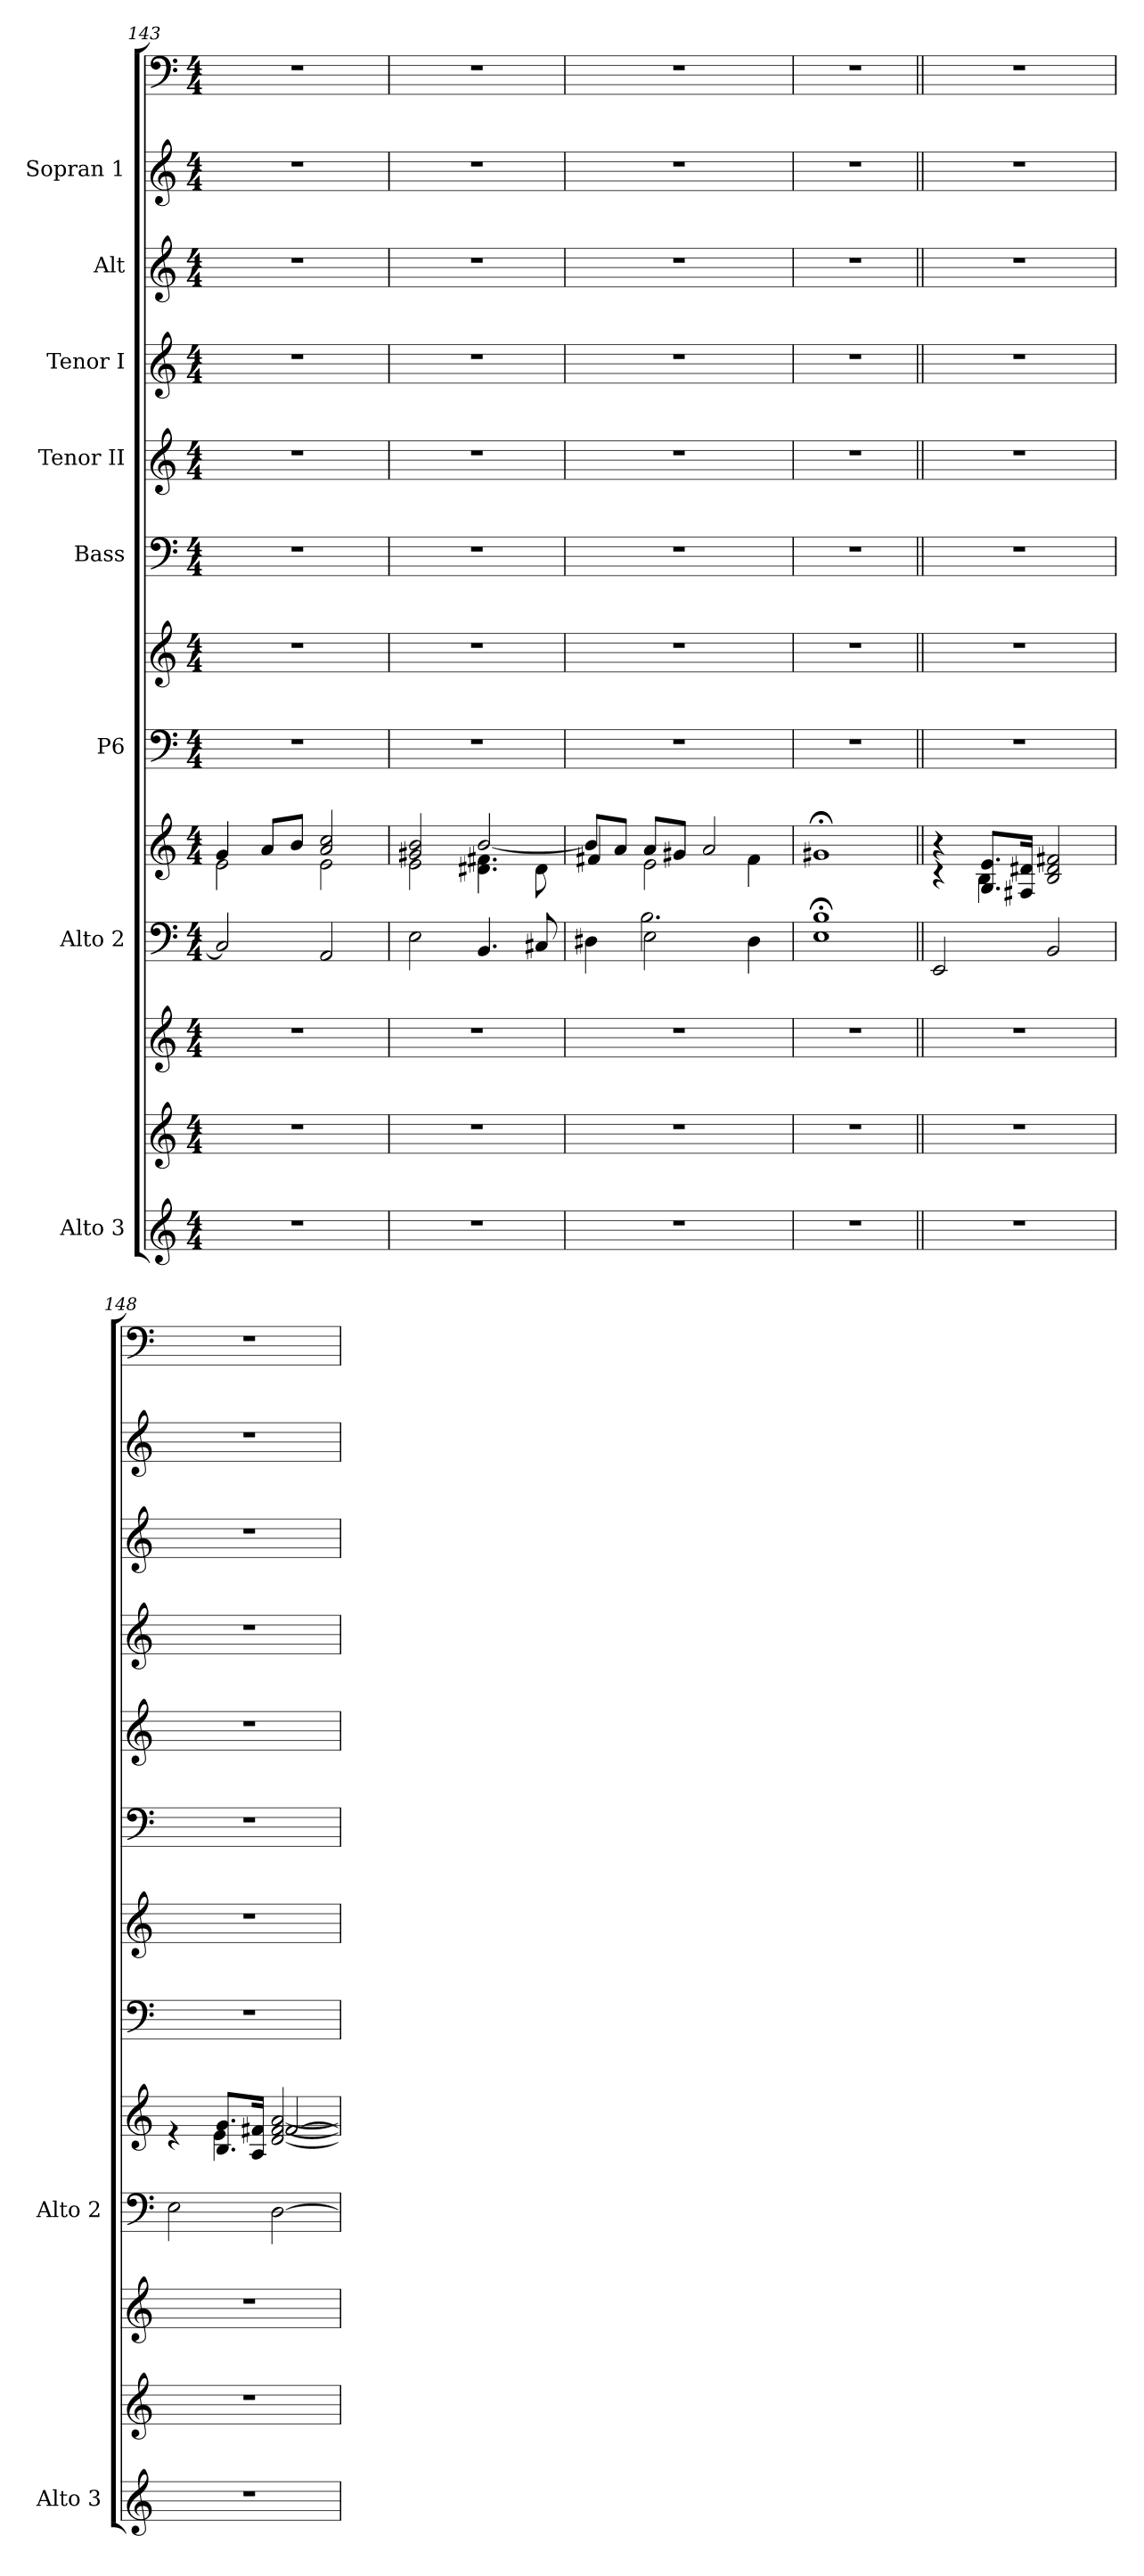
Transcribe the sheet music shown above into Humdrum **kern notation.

**kern	**kern	**kern	**kern	**kern	**kern	**kern	**kern	**kern	**kern	**kern	**kern	**kern
*part11	*part10	*part9	*part8	*part8	*part7	*part7	*part6	*part5	*part4	*part3	*part2	*part1
*staff13	*staff12	*staff11	*staff10	*staff9	*staff8	*staff7	*staff6	*staff5	*staff4	*staff3	*staff2	*staff1
*I"Alto 3	*	*	*I"Alto 2	*	*I"P6	*	*I"Bass	*I"Tenor II	*I"Tenor I	*I"Alt	*I"Sopran 1	*
*I'Alto 3	*	*	*I'Alto 2	*	*	*	*	*	*	*	*	*
*clefG2	*clefG2	*clefG2	*clefF4	*clefG2	*clefF4	*clefG2	*clefF4	*clefG2	*clefG2	*clefG2	*clefG2	*clefF4
*	*ITrd7c12	*ITrd7c12	*	*	*	*	*	*ITrd7c12	*ITrd7c12	*	*	*
*k[]	*k[]	*k[]	*k[]	*k[]	*k[]	*k[]	*k[]	*k[]	*k[]	*k[]	*k[]	*k[]
*C:	*C:	*C:	*C:	*C:	*C:	*C:	*C:	*C:	*C:	*C:	*C:	*C:
*M4/4	*M4/4	*M4/4	*M4/4	*M4/4	*M4/4	*M4/4	*M4/4	*M4/4	*M4/4	*M4/4	*M4/4	*M4/4
=143	=143	=143	=143	=143	=143	=143	=143	=143	=143	=143	=143	=143
*	*	*	*^	*^	*	*	*	*	*	*	*	*
*	*	*	*	*	*	*^	*	*	*	*	*	*	*	*
1r	1r	1r	2ryy	2C/]	1ryy	2e\	4g/	1r	1r	1r	1r	1r	1r	1r	1r
.	.	.	.	.	.	.	8a/L	.	.	.	.	.	.	.	.
.	.	.	.	.	.	.	8b/J	.	.	.	.	.	.	.	.
.	.	.	2AA/	2ryy	.	2e\	2a/ 2cc/	.	.	.	.	.	.	.	.
=144	=144	=144	=144	=144	=144	=144	=144	=144	=144	=144	=144	=144	=144	=144	=144
1r	1r	1r	2E\	1ryy	1ryy	2e\	2g#X/ 2b/	1r	1r	1r	1r	1r	1r	1r	1r
.	.	.	4.BB/	.	.	[>2b/	4.d#X\ 4.f#X\	.	.	.	.	.	.	.	.
.	.	.	8C#X/	.	.	.	8d#\	.	.	.	.	.	.	.	.
=145	=145	=145	=145	=145	=145	=145	=145	=145	=145	=145	=145	=145	=145	=145	=145
1r	1r	1r	4D#X\	4ryy	1ryy	8b/L]	4f#X/	1r	1r	1r	1r	1r	1r	1r	1r
.	.	.	.	.	.	8a/J	.	.	.	.	.	.	.	.	.
.	.	.	2E\	2.B\	.	2e\	8a/L	.	.	.	.	.	.	.	.
.	.	.	.	.	.	.	8g#X/J	.	.	.	.	.	.	.	.
.	.	.	.	.	.	.	2a/	.	.	.	.	.	.	.	.
.	.	.	4D#\	.	.	4f#i\	.	.	.	.	.	.	.	.	.
=146	=146	=146	=146	=146	=146	=146	=146	=146	=146	=146	=146	=146	=146	=146	=146
1r	1r	1r	1E;< 1B;<	1ryy	1ryy	1ryy	1g#X;	1r	1r	1r	1r	1r	1r	1r	1r
!!LO:LB:g=z
=147||	=147||	=147||	=147||	=147||	=147||	=147||	=147||	=147||	=147||	=147||	=147||	=147||	=147||	=147||	=147||
1r	1r	1r	2EE/	1ryy	1ryy	4rc	4r	1r	1r	1r	1r	1r	1r	1r	1r
.	.	.	.	.	.	4B\	8.G/ 8.e/L	.	.	.	.	.	.	.	.
.	.	.	.	.	.	.	16F#X/ 16d#X/Jk	.	.	.	.	.	.	.	.
.	.	.	2BB/	.	.	2ryy	2B/ 2d#/ 2f#X/	.	.	.	.	.	.	.	.
=148	=148	=148	=148	=148	=148	=148	=148	=148	=148	=148	=148	=148	=148	=148	=148
1r	1r	1r	2E\	1ryy	1ryy	4ryy	4r	1r	1r	1r	1r	1r	1r	1r	1r
.	.	.	.	.	.	4e\	8.B/ 8.g/L	.	.	.	.	.	.	.	.
.	.	.	.	.	.	.	16A/ 16f#X/Jk	.	.	.	.	.	.	.	.
.	.	.	[>2D\	.	.	[<2d/ [<2f#i/ [>2a/	[>2f#/	.	.	.	.	.	.	.	.
*	*	*	*v	*v	*	*	*	*	*	*	*	*	*	*	*
*	*	*	*	*v	*v	*v	*	*	*	*	*	*	*	*
=	=	=	=	=	=	=	=	=	=	=	=	=
*-	*-	*-	*-	*-	*-	*-	*-	*-	*-	*-	*-	*-
